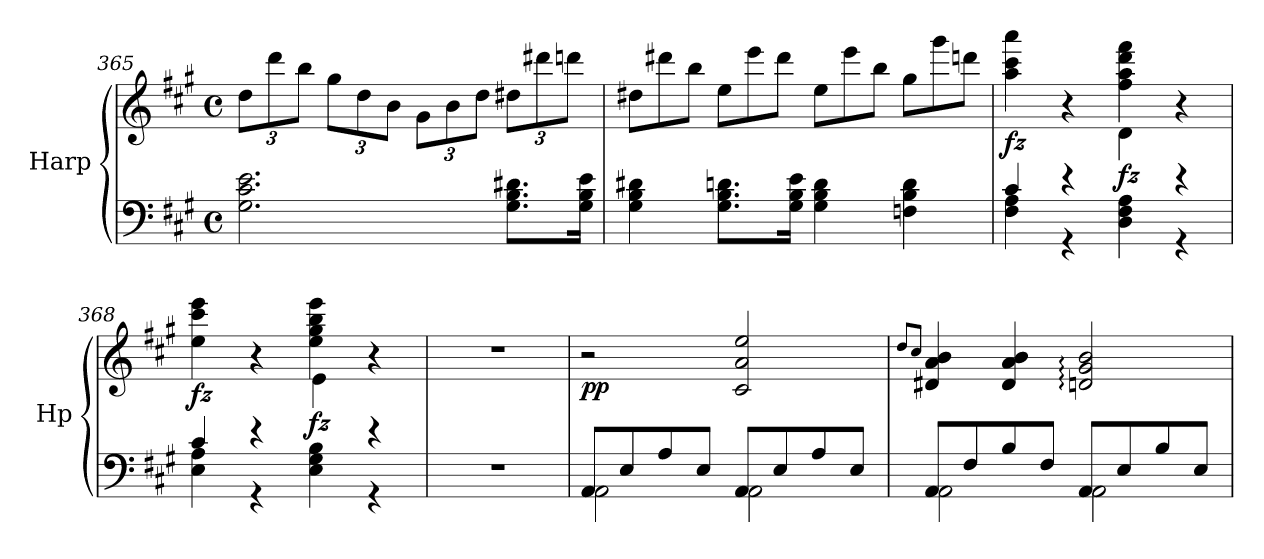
**kern	**kern	**dynam
*part1	*part1	*part1
*staff2	*staff1	*staff1/2
*I"Harp	*	*
*I'Hp	*	*
!!LO:PB:g=z
*clefF4	*clefG2	*
*k[f#c#g#]	*k[f#c#g#]	*
*A:	*A:	*
*M4/4	*M4/4	*
*met(c)	*met(c)	*
*	*Xbrackettup	*
=365	=365	=365
2.G#\ 2.c#\ 2.e\	12dd\L	.
.	12ddd\	.
.	12bb\J	.
.	12gg#\L	.
.	12dd\	.
.	12b\J	.
.	12g#\L	.
.	12b\	.
.	12dd\J	.
8.G#\ 8.B\ 8.d#X\L	12dd#X\L	.
.	12ddd#X\	.
.	12dddn\J	.
16G#\ 16B\ 16e\Jk	.	.
=366	=366	=366
*	*Xtuplet	*
4G#\ 4B\ 4d#X\	12dd#X\L	.
.	12ddd#X\	.
.	12bb\J	.
8.G#\ 8.B\ 8.dn\L	12ee\L	.
.	12eee\	.
.	12ddd#\J	.
16G#\ 16B\ 16e\Jk	.	.
4G#\ 4B\ 4d\	12ee\L	.
.	12eee\	.
.	12bb\J	.
4Fn\ 4B\ 4d\	12gg#\L	.
.	12ggg#\	.
.	12dddn\J	.
!!LO:PB:g=z
=367	=367	=367
*^	*^	*
!	!	!	!	!LO:DY:b
4c#/	4F#\ 4A\	4aa\ 4ccc#\ 4aaa\	2ryy	fz
4r	4r	4r	.	.
!	!	!	!	!LO:DY:b
4ryy	4D\ 4F#\ 4A\	4ff#\ 4aa\ 4ddd\ 4fff#\	4d\	fz
4r	4r	4r	4ryy	.
=368	=368	=368	=368	=368
!	!	!	!	!LO:DY:b
4c#/	4E\ 4A\	4ee\ 4ccc#\ 4eee\	2ryy	fz
4r	4r	4r	.	.
!	!	!	!	!LO:DY:b
4ryy	4E\ 4G#\ 4B\	4ee\ 4gg#\ 4bb\ 4eee\	4e\	fz
4r	4r	4r	4ryy	.
*v	*v	*	*	*
*	*v	*v	*
=369	=369	=369
1r	1r	.
!!LO:PB:g=z
=370	=370	=370
*^	*	*
!	!	!	!LO:DY:b
8AA/L	2AA\	2r	pp
8E/	.	.	.
8A/	.	.	.
8E/J	.	.	.
8AA/L	2AA\	2c#/ 2a/ 2ee/	.
8E/	.	.	.
8A/	.	.	.
8E/J	.	.	.
=371	=371	=371	=371
.	.	8qdd/L	.
.	.	8qcc#/J	.
8AA/L	2AA\	4d#X/ 4a/ 4b/	.
8F#/	.	.	.
8B/	.	4d#/ 4a/ 4b/	.
8F#/J	.	.	.
8AA/L	2AA\	2dn/: 2g#/: 2b/:	.
8E/	.	.	.
8B/	.	.	.
8E/J	.	.	.
*v	*v	*	*
=	=	=
*-	*-	*-
